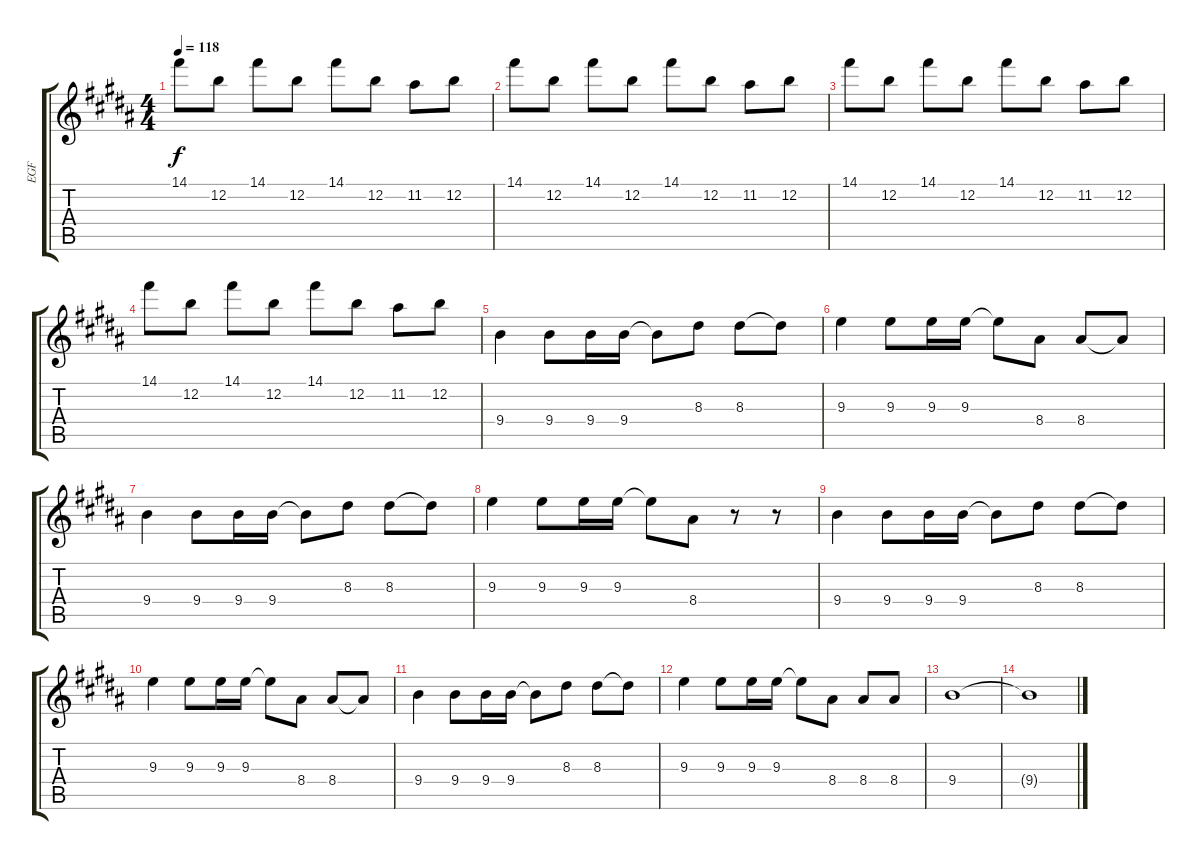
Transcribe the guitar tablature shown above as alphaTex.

\track ("EGF" "EGF") {instrument overdrivenguitar}
\staff {score tabs}
\tuning (E4 B3 G3 D3 A2 E2) {hide}
\ts (4 4)
\tempo 118
\clef g2
\ks b
14.1.8{dy f instrument overdrivenguitar} 12.2.8 14.1.8 12.2.8 14.1.8 12.2.8 11.2.8 12.2.8 |
14.1.8{instrument overdrivenguitar} 12.2.8 14.1.8 12.2.8 14.1.8 12.2.8 11.2.8 12.2.8 |
14.1.8{instrument overdrivenguitar} 12.2.8 14.1.8 12.2.8 14.1.8 12.2.8 11.2.8 12.2.8 |
14.1.8{instrument overdrivenguitar} 12.2.8 14.1.8 12.2.8 14.1.8 12.2.8 11.2.8 12.2.8 |
9.4.4 9.4.8 9.4.16 9.4.16 9.4{t}.8 8.3.8 8.3.8 8.3{t}.8 |
9.3.4 9.3.8 9.3.16 9.3.16 9.3{t}.8 8.4.8 8.4.8 8.4{t}.8 |
9.4.4 9.4.8 9.4.16 9.4.16 9.4{t}.8 8.3.8 8.3.8 8.3{t}.8 |
9.3.4 9.3.8 9.3.16 9.3.16 9.3{t}.8 8.4.8 r.8 r.8 |
9.4.4 9.4.8 9.4.16 9.4.16 9.4{t}.8 8.3.8 8.3.8 8.3{t}.8 |
9.3.4 9.3.8 9.3.16 9.3.16 9.3{t}.8 8.4.8 8.4.8 8.4{t}.8 |
9.4.4 9.4.8 9.4.16 9.4.16 9.4{t}.8 8.3.8 8.3.8 8.3{t}.8 |
9.3.4 9.3.8 9.3.16 9.3.16 9.3{t}.8 8.4.8 8.4.8 8.4.8 |
9.4.1 |
9.4{t}.1
